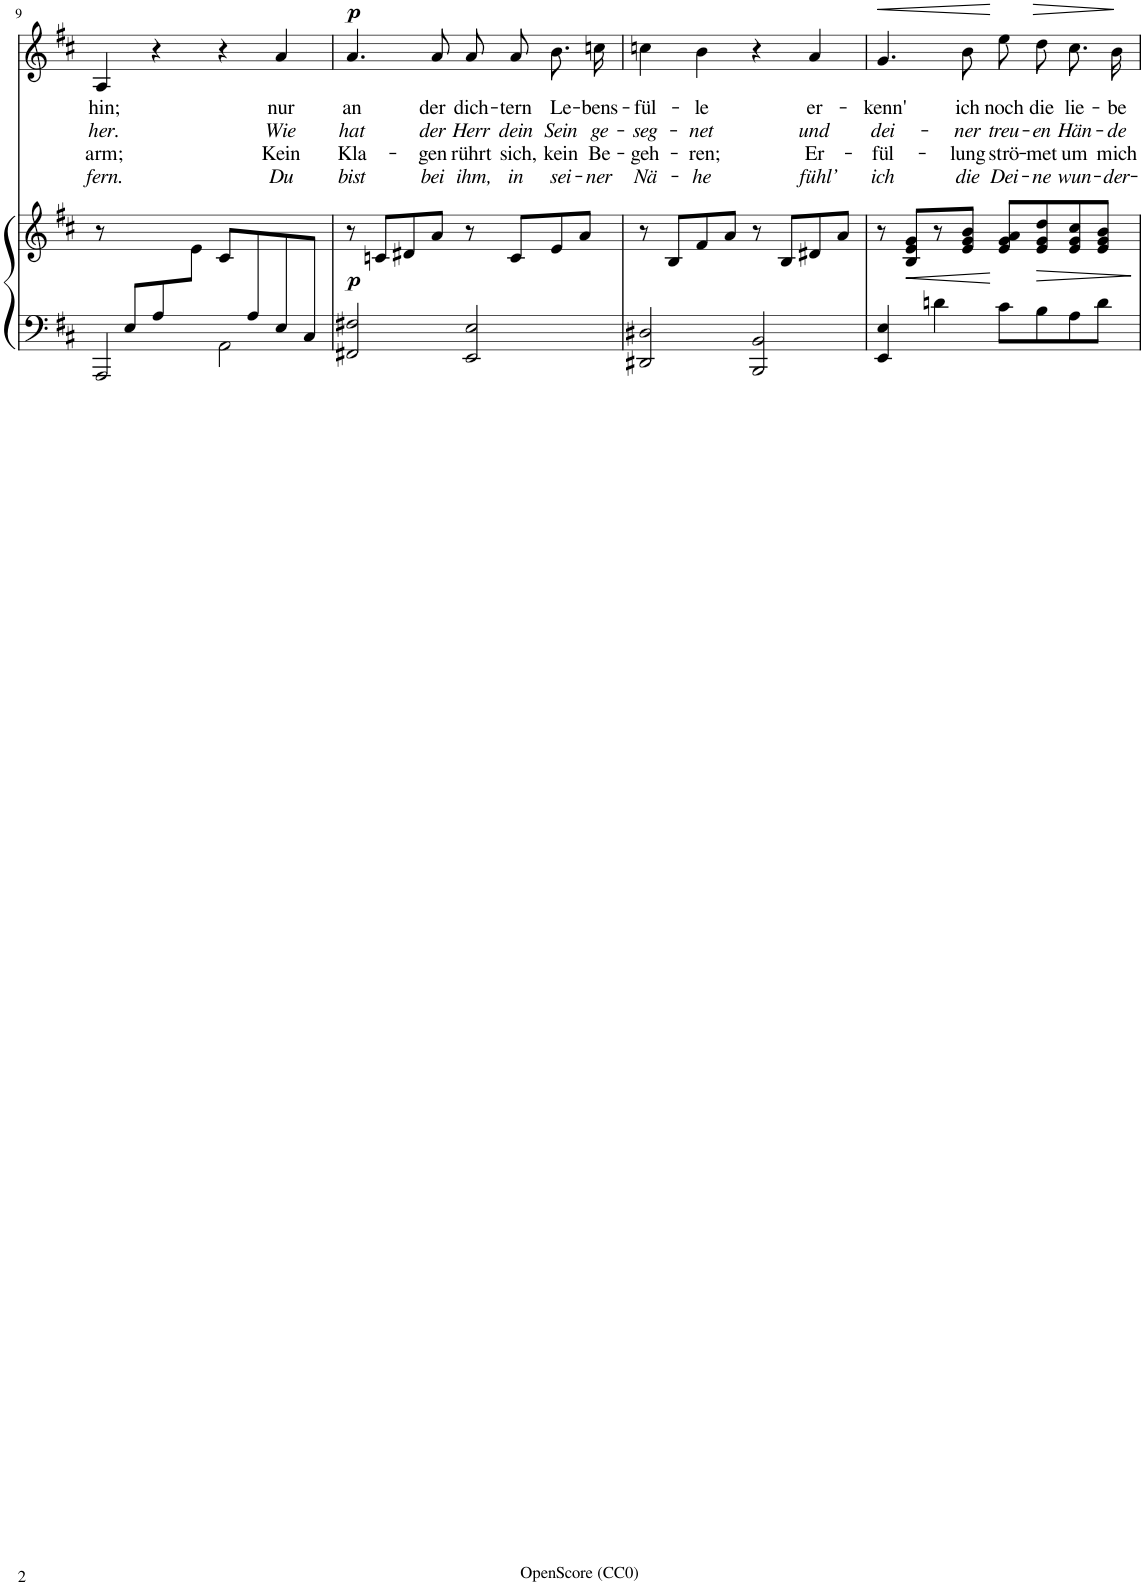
**kern	**kern	**dynam	**kern	**text	**text	**text	**text	**dynam
*part2	*part2	*part2	*part1	*part1	*part1	*part1	*part1	*part1
*staff3	*staff2	*staff2/3	*staff1	*staff1	*staff1	*staff1	*staff1	*staff1
*I"Pianoforte	*	*	*I"Singstimme Voice	*	*	*	*	*
*I'Pno	*	*	*	*	*	*	*	*
!!LO:PB:g=z
*clefF4	*clefG2	*	*clefG2	*	*	*	*	*
*k[f#c#]	*k[f#c#]	*	*k[f#c#]	*	*	*	*	*
*M4/4	*M4/4	*	*M4/4	*	*	*	*	*
*met(c)	*met(c)	*	*met(c)	*	*	*	*	*
=9	=9	=9	=9	=9	=9	=9	=9	=9
*^	*	*	*	*	*	*	*	*
!	!	!	!	!	!LO:LY:b	!LO:LY:b	!LO:LY:b	!LO:LY:b	!
8ryy	2AAA/	8r	.	4A/	hin;	her.	arm;	fern.	.
8E/L	.	4ryy	.	.	.	.	.	.	.
8A/	.	.	.	4r	.	.	.	.	.
4ryy	.	8e\J	.	.	.	.	.	.	.
.	2AA\	8c#/L	.	4r	.	.	.	.	.
8A/	.	4.ryy	.	.	.	.	.	.	.
!	!	!	!	!	!LO:LY:b	!LO:LY:b	!LO:LY:b	!LO:LY:b	!
8E/	.	.	.	4a/	nur	Wie	Kein	Du	.
8C#/J	.	.	.	.	.	.	.	.	.
*v	*v	*	*	*	*	*	*	*	*
=10	=10	=10	=10	=10	=10	=10	=10	=10
!	!	!LO:DY:b	!	!LO:LY:b	!LO:LY:b	!LO:LY:b	!LO:LY:b	!LO:DY:a
2FF#X/ 2F#X/	8r	p	4.a/	an	hat	Kla-	bist	p
.	8cn/L	.	.	.	.	.	.	.
.	8d#X/	.	.	.	.	.	.	.
!	!	!	!	!LO:LY:b	!LO:LY:b	!LO:LY:b	!LO:LY:b	!
.	8a/J	.	8a/	der	der	-gen	bei	.
!	!	!	!	!LO:LY:b	!LO:LY:b	!LO:LY:b	!LO:LY:b	!
2EE/ 2E/	8r	.	8a/L	dich-	Herr	rührt	ihm,	.
!	!	!	!	!LO:LY:b	!LO:LY:b	!LO:LY:b	!LO:LY:b	!
.	8c/L	.	8a/J	-tern	dein	sich,	in	.
!	!	!	!	!LO:LY:b	!LO:LY:b	!LO:LY:b	!LO:LY:b	!
.	8e/	.	8.b\L	Le-	Sein	kein	sei-	.
.	8a/J	.	.	.	.	.	.	.
!	!	!	!	!LO:LY:b	!LO:LY:b	!LO:LY:b	!LO:LY:b	!
.	.	.	16ccn\Jk	-bens-	ge-	Be-	-ner	.
=11	=11	=11	=11	=11	=11	=11	=11	=11
!	!	!	!	!LO:LY:b	!LO:LY:b	!LO:LY:b	!LO:LY:b	!
2DD#X/ 2D#X/	8r	.	(4ccn\	-fül-	-seg-	-geh-	Nä-	.
.	8B/L	.	.	.	.	.	.	.
!	!	!	!	!LO:LY:b	!LO:LY:b	!LO:LY:b	!LO:LY:b	!
.	8f#/	.	4b\)	-le	-net	-ren;	-he	.
.	8a/J	.	.	.	.	.	.	.
2BBB/ 2BB/	8r	.	4r	.	.	.	.	.
.	8B/L	.	.	.	.	.	.	.
!	!	!	!	!LO:LY:b	!LO:LY:b	!LO:LY:b	!LO:LY:b	!
.	8d#X/	.	4a/	er-	und	Er-	fühl’	.
.	8a/J	.	.	.	.	.	.	.
=12	=12	=12	=12	=12	=12	=12	=12	=12
!	!	!	!	!LO:LY:b	!LO:LY:b	!LO:LY:b	!LO:LY:b	!LO:HP:b
4EE/ 4E/	8r	.	4.g/	-kenn'	dei-	-fül-	ich	<
!	!	!LO:HP:b	!	!	!	!	!	!
.	8B/ 8e/ 8g/L	<	.	.	.	.	.	.
4dn\	8r	.	.	.	.	.	.	.
!	!	!	!	!LO:LY:b	!LO:LY:b	!LO:LY:b	!LO:LY:b	!
.	8e/ 8g/ 8b/J	.	8b\	ich	-ner	-lung	die	.
!	!	!	!	!LO:LY:b	!LO:LY:b	!LO:LY:b	!LO:LY:b	!LO:HP:n=1:b
8c#\L	8e/ 8g/ 8a/L	[	8ee\L	noch	treu-	strö-	Dei-	[ >
!	!	!LO:HP:b	!	!LO:LY:b	!LO:LY:b	!LO:LY:b	!LO:LY:b	!
8B\	8e/ 8g/ 8dd/	>	8dd\J	die	-en	-met	-ne	.
!	!	!	!	!LO:LY:b	!LO:LY:b	!LO:LY:b	!LO:LY:b	!
8A\	8e/ 8g/ 8cc#/	.	8.cc#\L	lie-	Hän-	um	wun-	.
8d\J	8e/ 8g/ 8b/J	.	.	.	.	.	.	.
!	!	!	!	!LO:LY:b	!LO:LY:b	!LO:LY:b	!LO:LY:b	!
.	.	.	16b\Jk	-be	-de	mich	-der-	.
.	.	]	.	.	.	.	.	]
=	=	=	=	=	=	=	=	=
*-	*-	*-	*-	*-	*-	*-	*-	*-
